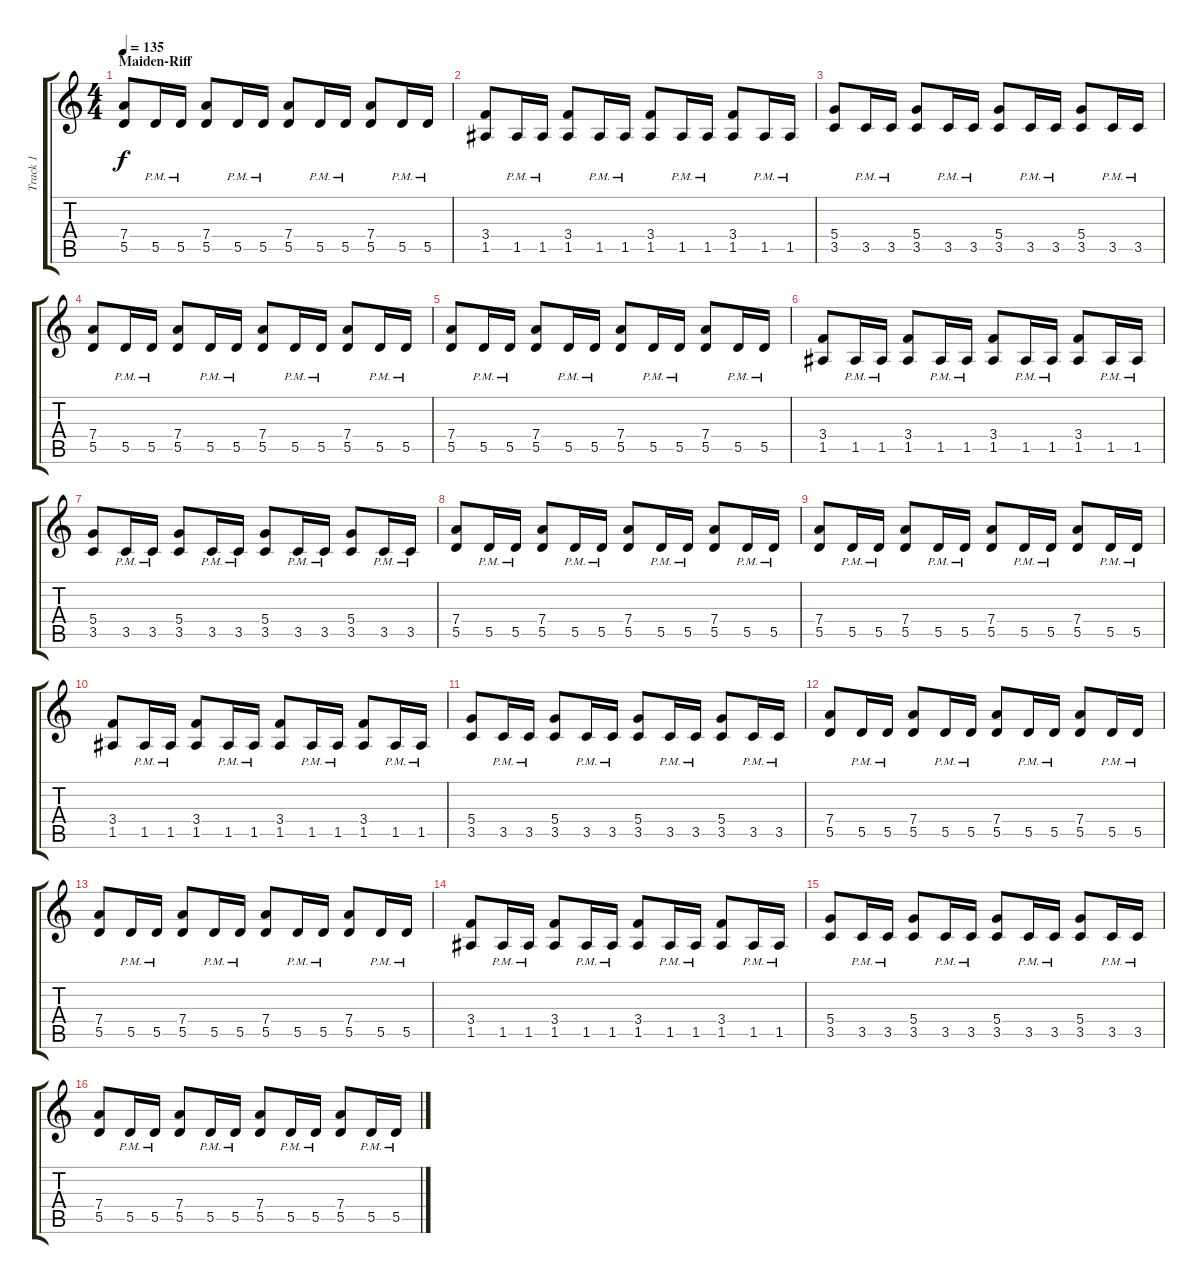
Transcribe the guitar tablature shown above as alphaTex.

\track ("Track 1" "Track 1") {instrument distortionguitar}
\staff {score tabs}
\tuning (E4 B3 G3 D3 A2 E2) {hide}
\ts (4 4)
\section ("" "Maiden-Riff")
\tempo 135
\clef g2
\ks c
(7.4 5.5).8{dy f} 5.5{pm}.16 5.5{pm}.16 (7.4 5.5).8 5.5{pm}.16 5.5{pm}.16 (7.4 5.5).8 5.5{pm}.16 5.5{pm}.16 (7.4 5.5).8 5.5{pm}.16 5.5{pm}.16 |
(3.4 1.5).8 1.5{pm}.16 1.5{pm}.16 (3.4 1.5).8 1.5{pm}.16 1.5{pm}.16 (3.4 1.5).8 1.5{pm}.16 1.5{pm}.16 (3.4 1.5).8 1.5{pm}.16 1.5{pm}.16 |
(5.4 3.5).8 3.5{pm}.16 3.5{pm}.16 (5.4 3.5).8 3.5{pm}.16 3.5{pm}.16 (5.4 3.5).8 3.5{pm}.16 3.5{pm}.16 (5.4 3.5).8 3.5{pm}.16 3.5{pm}.16 |
(7.4 5.5).8 5.5{pm}.16 5.5{pm}.16 (7.4 5.5).8 5.5{pm}.16 5.5{pm}.16 (7.4 5.5).8 5.5{pm}.16 5.5{pm}.16 (7.4 5.5).8 5.5{pm}.16 5.5{pm}.16 |
(7.4 5.5).8 5.5{pm}.16 5.5{pm}.16 (7.4 5.5).8 5.5{pm}.16 5.5{pm}.16 (7.4 5.5).8 5.5{pm}.16 5.5{pm}.16 (7.4 5.5).8 5.5{pm}.16 5.5{pm}.16 |
(3.4 1.5).8 1.5{pm}.16 1.5{pm}.16 (3.4 1.5).8 1.5{pm}.16 1.5{pm}.16 (3.4 1.5).8 1.5{pm}.16 1.5{pm}.16 (3.4 1.5).8 1.5{pm}.16 1.5{pm}.16 |
(5.4 3.5).8 3.5{pm}.16 3.5{pm}.16 (5.4 3.5).8 3.5{pm}.16 3.5{pm}.16 (5.4 3.5).8 3.5{pm}.16 3.5{pm}.16 (5.4 3.5).8 3.5{pm}.16 3.5{pm}.16 |
(7.4 5.5).8 5.5{pm}.16 5.5{pm}.16 (7.4 5.5).8 5.5{pm}.16 5.5{pm}.16 (7.4 5.5).8 5.5{pm}.16 5.5{pm}.16 (7.4 5.5).8 5.5{pm}.16 5.5{pm}.16 |
(7.4 5.5).8 5.5{pm}.16 5.5{pm}.16 (7.4 5.5).8 5.5{pm}.16 5.5{pm}.16 (7.4 5.5).8 5.5{pm}.16 5.5{pm}.16 (7.4 5.5).8 5.5{pm}.16 5.5{pm}.16 |
(3.4 1.5).8 1.5{pm}.16 1.5{pm}.16 (3.4 1.5).8 1.5{pm}.16 1.5{pm}.16 (3.4 1.5).8 1.5{pm}.16 1.5{pm}.16 (3.4 1.5).8 1.5{pm}.16 1.5{pm}.16 |
(5.4 3.5).8 3.5{pm}.16 3.5{pm}.16 (5.4 3.5).8 3.5{pm}.16 3.5{pm}.16 (5.4 3.5).8 3.5{pm}.16 3.5{pm}.16 (5.4 3.5).8 3.5{pm}.16 3.5{pm}.16 |
(7.4 5.5).8 5.5{pm}.16 5.5{pm}.16 (7.4 5.5).8 5.5{pm}.16 5.5{pm}.16 (7.4 5.5).8 5.5{pm}.16 5.5{pm}.16 (7.4 5.5).8 5.5{pm}.16 5.5{pm}.16 |
(7.4 5.5).8 5.5{pm}.16 5.5{pm}.16 (7.4 5.5).8 5.5{pm}.16 5.5{pm}.16 (7.4 5.5).8 5.5{pm}.16 5.5{pm}.16 (7.4 5.5).8 5.5{pm}.16 5.5{pm}.16 |
(3.4 1.5).8 1.5{pm}.16 1.5{pm}.16 (3.4 1.5).8 1.5{pm}.16 1.5{pm}.16 (3.4 1.5).8 1.5{pm}.16 1.5{pm}.16 (3.4 1.5).8 1.5{pm}.16 1.5{pm}.16 |
(5.4 3.5).8 3.5{pm}.16 3.5{pm}.16 (5.4 3.5).8 3.5{pm}.16 3.5{pm}.16 (5.4 3.5).8 3.5{pm}.16 3.5{pm}.16 (5.4 3.5).8 3.5{pm}.16 3.5{pm}.16 |
(7.4 5.5).8 5.5{pm}.16 5.5{pm}.16 (7.4 5.5).8 5.5{pm}.16 5.5{pm}.16 (7.4 5.5).8 5.5{pm}.16 5.5{pm}.16 (7.4 5.5).8 5.5{pm}.16 5.5{pm}.16
